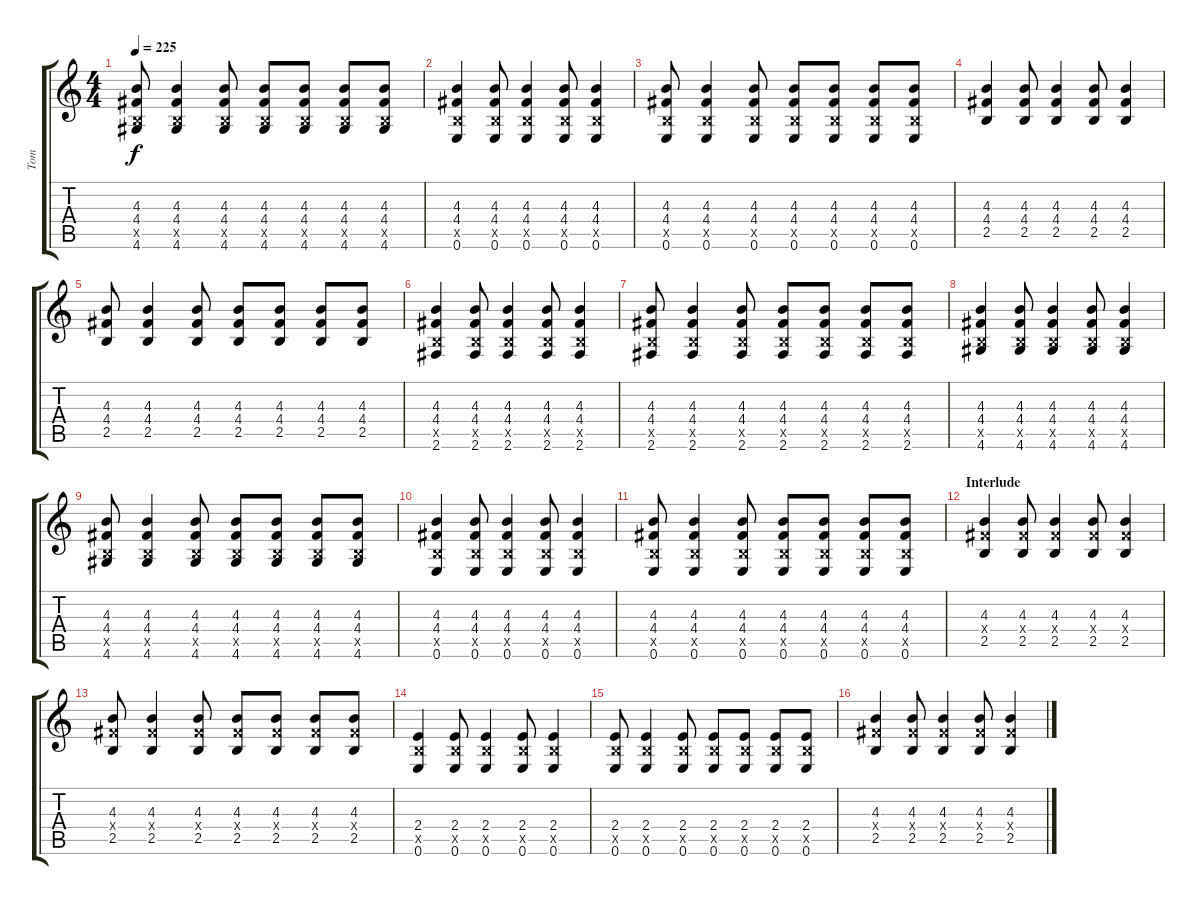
\track ("Tom" "Tom") {instrument acousticguitarsteel}
\staff {score tabs}
\tuning (E4 B3 G3 D3 A2 E2) {hide}
\ts (4 4)
\tempo 225
\clef g2
\ks c
(4.3 4.4 2.5{x} 4.6).8{dy f} (4.3 4.4 2.5{x} 4.6).4 (4.3 4.4 2.5{x} 4.6).8 (4.3 4.4 2.5{x} 4.6).8 (4.3 4.4 2.5{x} 4.6).8 (4.3 4.4 2.5{x} 4.6).8 (4.3 4.4 2.5{x} 4.6).8 |
(4.3 4.4 2.5{x} 0.6).4 (4.3 4.4 2.5{x} 0.6).8 (4.3 4.4 2.5{x} 0.6).4 (4.3 4.4 2.5{x} 0.6).8 (4.3 4.4 2.5{x} 0.6).4 |
(4.3 4.4 2.5{x} 0.6).8 (4.3 4.4 2.5{x} 0.6).4 (4.3 4.4 2.5{x} 0.6).8 (4.3 4.4 2.5{x} 0.6).8 (4.3 4.4 2.5{x} 0.6).8 (4.3 4.4 2.5{x} 0.6).8 (4.3 4.4 2.5{x} 0.6).8 |
(4.3 4.4 2.5).4 (4.3 4.4 2.5).8 (4.3 4.4 2.5).4 (4.3 4.4 2.5).8 (4.3 4.4 2.5).4 |
(4.3 4.4 2.5).8 (4.3 4.4 2.5).4 (4.3 4.4 2.5).8 (4.3 4.4 2.5).8 (4.3 4.4 2.5).8 (4.3 4.4 2.5).8 (4.3 4.4 2.5).8 |
(4.3 4.4 2.5{x} 2.6).4 (4.3 4.4 2.5{x} 2.6).8 (4.3 4.4 2.5{x} 2.6).4 (4.3 4.4 2.5{x} 2.6).8 (4.3 4.4 2.5{x} 2.6).4 |
(4.3 4.4 2.5{x} 2.6).8 (4.3 4.4 2.5{x} 2.6).4 (4.3 4.4 2.5{x} 2.6).8 (4.3 4.4 2.5{x} 2.6).8 (4.3 4.4 2.5{x} 2.6).8 (4.3 4.4 2.5{x} 2.6).8 (4.3 4.4 2.5{x} 2.6).8 |
(4.3 4.4 2.5{x} 4.6).4 (4.3 4.4 2.5{x} 4.6).8 (4.3 4.4 2.5{x} 4.6).4 (4.3 4.4 2.5{x} 4.6).8 (4.3 4.4 2.5{x} 4.6).4 |
(4.3 4.4 2.5{x} 4.6).8 (4.3 4.4 2.5{x} 4.6).4 (4.3 4.4 2.5{x} 4.6).8 (4.3 4.4 2.5{x} 4.6).8 (4.3 4.4 2.5{x} 4.6).8 (4.3 4.4 2.5{x} 4.6).8 (4.3 4.4 2.5{x} 4.6).8 |
(4.3 4.4 2.5{x} 0.6).4 (4.3 4.4 2.5{x} 0.6).8 (4.3 4.4 2.5{x} 0.6).4 (4.3 4.4 2.5{x} 0.6).8 (4.3 4.4 2.5{x} 0.6).4 |
(4.3 4.4 2.5{x} 0.6).8 (4.3 4.4 2.5{x} 0.6).4 (4.3 4.4 2.5{x} 0.6).8 (4.3 4.4 2.5{x} 0.6).8 (4.3 4.4 2.5{x} 0.6).8 (4.3 4.4 2.5{x} 0.6).8 (4.3 4.4 2.5{x} 0.6).8 |
\section ("" "Interlude")
(4.3 4.4{x} 2.5).4 (4.3 4.4{x} 2.5).8 (4.3 4.4{x} 2.5).4 (4.3 4.4{x} 2.5).8 (4.3 4.4{x} 2.5).4 |
(4.3 4.4{x} 2.5).8 (4.3 4.4{x} 2.5).4 (4.3 4.4{x} 2.5).8 (4.3 4.4{x} 2.5).8 (4.3 4.4{x} 2.5).8 (4.3 4.4{x} 2.5).8 (4.3 4.4{x} 2.5).8 |
(2.4 2.5{x} 0.6).4 (2.4 2.5{x} 0.6).8 (2.4 2.5{x} 0.6).4 (2.4 2.5{x} 0.6).8 (2.4 2.5{x} 0.6).4 |
(2.4 2.5{x} 0.6).8 (2.4 2.5{x} 0.6).4 (2.4 2.5{x} 0.6).8 (2.4 2.5{x} 0.6).8 (2.4 2.5{x} 0.6).8 (2.4 2.5{x} 0.6).8 (2.4 2.5{x} 0.6).8 |
(4.3 4.4{x} 2.5).4 (4.3 4.4{x} 2.5).8 (4.3 4.4{x} 2.5).4 (4.3 4.4{x} 2.5).8 (4.3 4.4{x} 2.5).4
